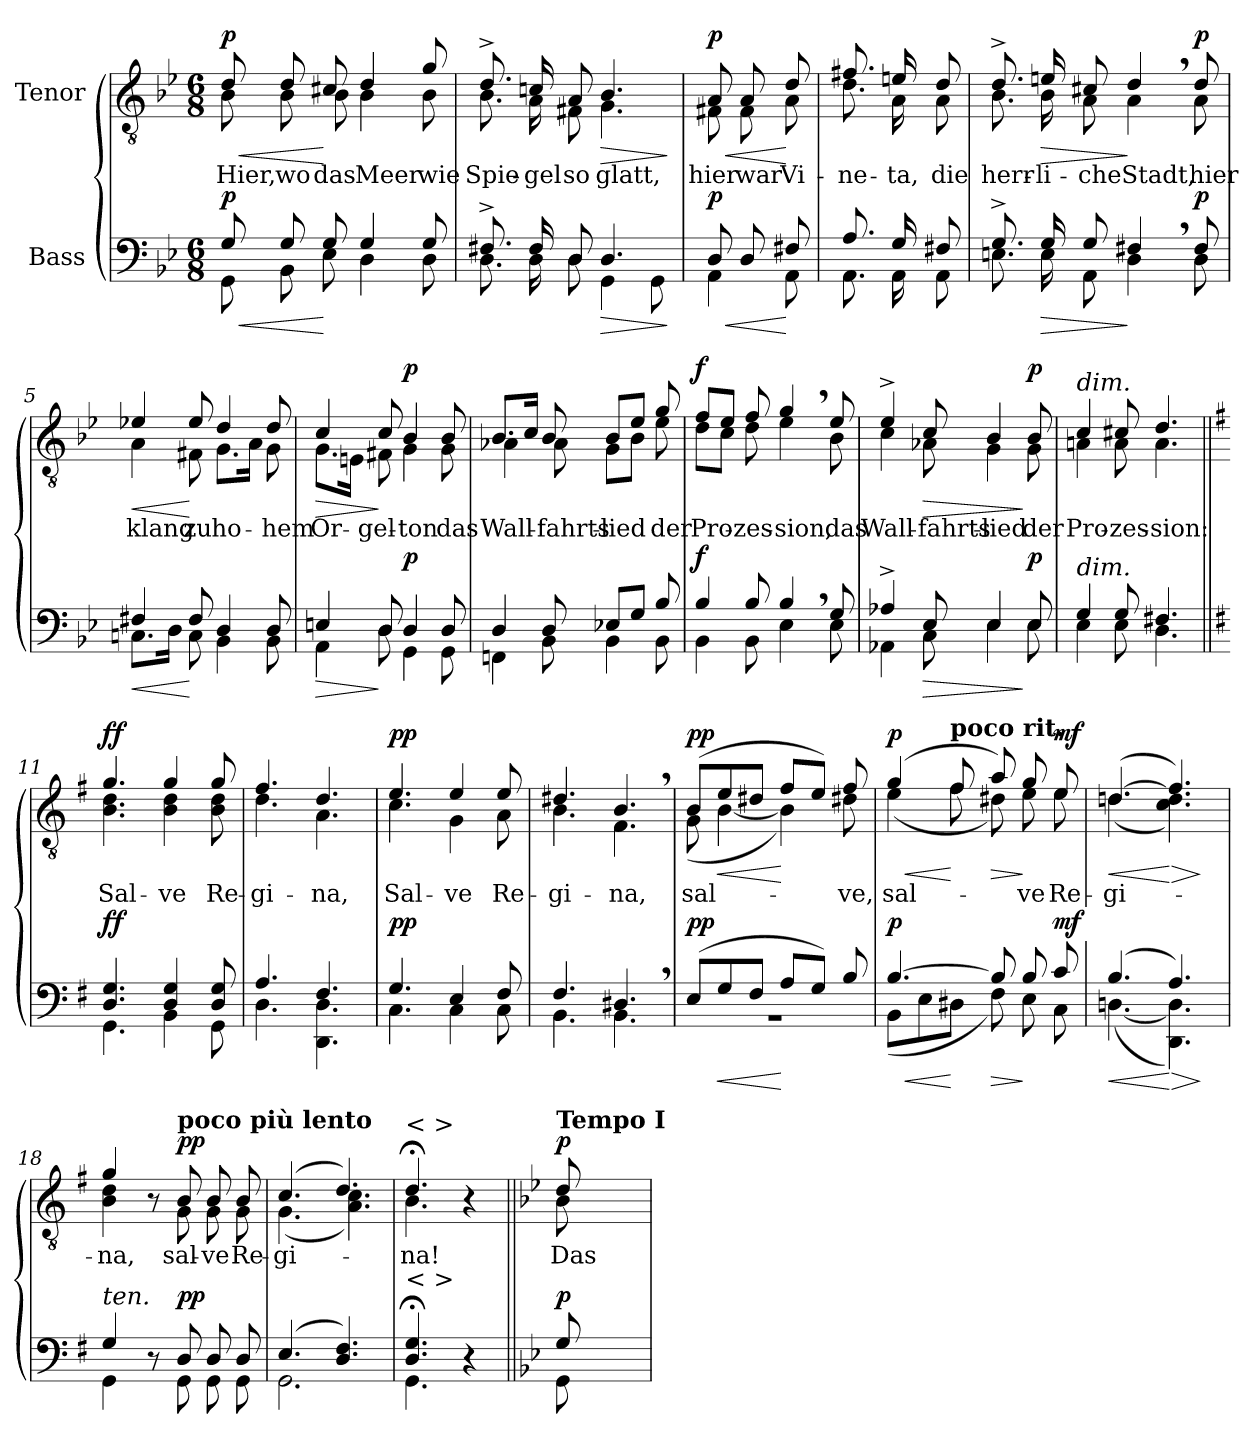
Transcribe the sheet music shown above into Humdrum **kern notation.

**kern	**dynam	**kern	**text	**dynam
*part2	*part2	*part1	*part1	*part1
*staff2	*staff2	*staff1	*staff1	*staff1
*I"Bass	*	*I"Tenor	*	*
*clefF4	*	*clefGv2	*	*
*k[b-e-]	*	*k[b-e-]	*	*
*M6/8	*	*M6/8	*	*
=1	=1	=1	=1	=1
!	!	!LO:TX:a:B:t=Poco moderato	!	!
!	!LO:HP:b	!	!LO:LY:b	!LO:HP:b
*^	*	*^	*	*
!	!	!LO:DY:n=1:a	!	!	!	!LO:DY:n=1:a
8G/	8GG\	< p	8d/	8B-\	Hier,	< p
!	!	!	!	!	!LO:LY:b	!
8G/	8BB-\	.	8d/	8B-\	wo	.
!	!	!	!	!	!LO:LY:b	!
8G/	8E-\	[	8c#X/	8B-\	das	[
!	!	!	!	!	!LO:LY:b	!
4G/	4D\	.	4d/	4B-\	Meer	.
!	!	!	!	!	!LO:LY:b	!
8G/	8D\	.	8g/	8B-\	wie	.
=2	=2	=2	=2	=2	=2	=2
!	!	!	!	!	!LO:LY:b	!
8.F#X^/	8.D\	.	8.d^/	8.B-\	Spie-	.
!	!	!	!	!	!LO:LY:b	!
16F#/	16D\	.	16cn/	16A\	-gel	.
!	!	!	!	!	!LO:LY:b	!
8D/	8D\	.	8A/	8F#X\	so	.
!	!	!LO:HP:b	!	!	!LO:LY:b	!LO:HP:b
4.D/	4GG\	>	4.B-/	4.G\	glatt,	>
.	8GG\	.	.	.	.	.
*v	*v	*	*	*	*	*
*	*	*v	*v	*	*
.	]	.	.	]
=3	=3	=3	=3	=3
!	!LO:HP:b	!	!LO:LY:b	!LO:HP:b
*^	*	*^	*	*
!	!	!LO:DY:n=1:a	!	!	!	!LO:DY:n=1:a
8D/	4AA\	< p	8A/	8F#X\	hier	< p
!	!	!	!	!	!LO:LY:b	!
8D/	.	.	8A/	8F#\	war	.
!	!	!	!	!	!LO:LY:b	!
8F#X/	8AA\	[	8d/	8A\	Vi-	[
!!LO:LB:g=z	!!
=3X1	=3X1	=3X1	=3X1	=3X1	=3X1	=3X1
!	!	!	!	!	!LO:LY:b	!
8.A/	8.AA\	.	8.f#X/	8.d\	-ne-	.
!	!	!	!	!	!LO:LY:b	!
16G/	16AA\	.	16en/	16A\	-ta,	.
!	!	!	!	!	!LO:LY:b	!
8F#X/	8AA\	.	8d/	8A\	die	.
=4	=4	=4	=4	=4	=4	=4
!	!	!	!	!	!LO:LY:b	!
8.G^/	8.En\	.	8.d^/	8.B-\	herr-	.
!	!	!LO:HP:b	!	!	!LO:LY:b	!LO:HP:b
16G/	16E\	>	16en/	16B-\	-li-	>
!	!	!	!	!	!LO:LY:b	!
8G/	8AA\	.	8c#X/	8A\	-che	.
!	!	!	!	!	!LO:LY:b	!
4F#X,/	4D\	]	4d,/	4A\	Stadt,	]
!	!	!LO:DY:a	!	!	!LO:LY:b	!LO:DY:a
8F#/	8D\	p	8d/	8A\	hier	p
=5	=5	=5	=5	=5	=5	=5
!	!	!LO:HP:b	!	!	!LO:LY:b	!LO:HP:b
4F#X/	8.Cn\L	<	4e-X/	4A\	klang	<
.	16D\Jk	.	.	.	.	.
!	!	!	!	!	!LO:LY:b	!
8F#/	8C\	[	8e-/	8F#X\	zu	[
!	!	!	!	!	!LO:LY:b	!
4D/	4BB-\	.	4d/	8.G\L	ho-	.
.	.	.	.	16A\Jk	.	.
!	!	!	!	!	!LO:LY:b	!
8D/	8BB-\	.	8d/	8G\	-hem	.
!!LO:LB:g=z	!!
=6	=6	=6	=6	=6	=6	=6
!	!	!LO:HP:b	!	!	!LO:LY:b	!LO:HP:b
4En/	4AA\	>	4c/	8.G\L	Or-	>
.	.	.	.	16En\Jk	.	.
!	!	!	!	!	!LO:LY:b	!
8D/	8D\	]	8c/	8F#X\	-gel-	]
!	!	!LO:DY:a	!	!	!LO:LY:b	!LO:DY:a
4D/	4GG\	p	4B-/	4G\	-ton	p
!	!	!	!	!	!LO:LY:b	!
8D/	8GG\	.	8B-/	8G\	das	.
=7	=7	=7	=7	=7	=7	=7
!	!	!	!	!	!LO:LY:b	!
4D/	4FFn\	.	8.B-/L	4A-X\	Wall-	.
.	.	.	16c/Jk	.	.	.
!	!	!	!	!	!LO:LY:b	!
8D/	8BB-\	.	8B-/	8A-\	-fahrts-	.
!	!	!	!	!	!LO:LY:b	!
8E-X/L	4BB-\	.	8B-/L	8G\L	-lied	.
8G/J	.	.	8e-/J	8B-\J	.	.
!	!	!	!	!	!LO:LY:b	!
8B-/	8BB-\	.	8g/	8e-\	der	.
=8	=8	=8	=8	=8	=8	=8
!	!	!LO:DY:a	!	!	!LO:LY:b	!LO:DY:a
4B-/	4BB-\	f	8f/L	8d\L	Pro-	f
.	.	.	8e-/J	8c\J	.	.
!	!	!	!	!	!LO:LY:b	!
8B-/	8BB-\	.	8f/	8d\	-zes-	.
!	!	!	!	!	!LO:LY:b	!
4B-,/	4E-\	.	4g,/	4e-\	-sion,	.
!	!	!	!	!	!LO:LY:b	!
8G/	8E-\	.	8e-/	8B-\	das	.
!!LO:LB:g=z	!!
=9	=9	=9	=9	=9	=9	=9
!	!	!	!	!	!LO:LY:b	!
4A-X^/	4AA-X\	.	4e-^/	4c\	Wall-	.
!	!	!LO:HP:b	!	!	!LO:LY:b	!LO:HP:b
8E-/	8C\	>	8c/	8A-X\	-fahrts-	>
!	!	!	!	!	!LO:LY:b	!
4E-/	4E-\	.	4B-/	4G\	-lied	.
!	!	!LO:DY:n=1:a	!	!	!LO:LY:b	!LO:DY:n=1:a
8E-/	8E-\	] p	8B-/	8G\	der	] p
=10	=10	=10	=10	=10	=10	=10
!	!	!	!LO:TX:a:i:t=dim.	!	!	!
!LO:TX:a:i:t=dim.	!	!	!	!	!	!
!	!	!	!	!	!LO:LY:b	!
4G/	4E-\	.	4c/	4An\	Pro-	.
!	!	!	!	!	!LO:LY:b	!
8G/	8E-\	.	8c#X/	8A\	-zes-	.
!	!	!	!	!	!LO:LY:b	!
4.F#X/	4.D\	.	4.d/	4.A\	-sion:	.
=11||	=11||	=11||	=11||	=11||	=11||	=11||
*k[f#]	*	*	*k[f#]	*	*	*
!	!	!LO:DY:a	!	!	!LO:LY:b	!LO:DY:a
4.D/ 4.G/	4.GG\	ff	4.g/	4.B\ 4.d\	Sal-	ff
!	!	!	!	!	!LO:LY:b	!
4D/ 4G/	4BB\	.	4g/	4B\ 4d\	-ve	.
!	!	!	!	!	!LO:LY:b	!
8D/ 8G/	8GG\	.	8g/	8B\ 8d\	Re-	.
=12	=12	=12	=12	=12	=12	=12
!	!	!	!	!	!LO:LY:b	!
4.A/	4.D\	.	4.f#/	4.d\	-gi-	.
!	!	!	!	!	!LO:LY:b	!
4.F#/	4.DD\ 4.D\	.	4.d/	4.A\	-na,	.
!!LO:PB:g=z	!!
=13	=13	=13	=13	=13	=13	=13
!	!	!LO:DY:a	!	!	!LO:LY:b	!LO:DY:a
4.G/	4.C\	pp	4.e/	4.c\	Sal-	pp
!	!	!	!	!	!LO:LY:b	!
4E/	4C\	.	4e/	4G\	-ve	.
!	!	!	!	!	!LO:LY:b	!
8F#/	8C\	.	8e/	8A\	Re-	.
=14	=14	=14	=14	=14	=14	=14
!	!	!	!	!	!LO:LY:b	!
4.F#/	4.BB\	.	4.d#X/	4.B\	-gi-	.
!	!	!	!	!	!LO:LY:b	!
4.D#X,/	4.BB\	.	4.B,/	4.F#\	-na,	.
=15	=15	=15	=15	=15	=15	=15
!	!	!LO:HP:b	!	!	!LO:LY:b	!LO:HP:b
!	!	!LO:DY:n=1:a	!	!	!	!LO:DY:n=1:a
(8E/L	2.r	< pp	(8B/L	(8G\	sal-	< pp
8G/	.	.	8e/	[4B\	.	.
8F#/J	.	.	8d#X/J	.	.	.
8A/L	.	[	8f#/L	4B\])	.	[
8G/J)	.	.	8e/J)	.	.	.
!	!	!	!	!	!LO:LY:b	!
8B/	.	.	8f#/	8d#X\	-ve,	.
=16	=16	=16	=16	=16	=16	=16
!	!	!LO:HP:b	!	!	!LO:LY:b	!LO:HP:b
!	!	!LO:DY:n=1:a	!	!	!	!LO:DY:n=1:a
[4.B/	(8BB\L	< p	(4g/	(4e\	sal-	< p
.	8E\	.	.	.	.	.
!	!	!	!LO:TX:a:B:t=poco rit.	!	!	!
.	8D#X\J	[	8f#/	8f#\	.	[
!	!	!LO:HP:b	!	!	!	!LO:HP:b
8B/]	8F#\)	>	8a/)	8d#X\)	.	>
!	!	!	!	!	!LO:LY:b	!
8B/	8E\	]	8g/	8e\	-ve	]
!	!	!LO:DY:n=2:a	!	!	!LO:LY:b	!LO:DY:n=2:a
8c/	8C\	mf	8e/	8e\	Re-	mf
!!LO:LB:g=z	!!
=17	=17	=17	=17	=17	=17	=17
!	!	!LO:HP:b	!	!	!LO:LY:b	!LO:HP:b
(4.B/	([4.Dn\	<	([4.dn/	(4.d\	-gi-	<
!	!	!LO:HP:n=1:b	!	!	!	!LO:HP:n=1:b
4.A/)	4.DD\ 4.D\])	[ >	4.f#/)	4.c\ 4.d\])	.	[ >
*v	*v	*	*	*	*	*
*	*	*v	*v	*	*
.	]	.	.	]
=18	=18	=18	=18	=18
*^	*	*	*	*
!	!	!	!LO:TX:a:i:t=ten.	!	!
!LO:TX:a:i:t=ten.	!	!	!	!	!
!	!	!	!	!LO:LY:b	!
*	*	*	*^	*	*
4G/	4GG\	.	4g/	4B\ 4d\	-na,	.
8r	8ryy	.	8r	8ryy	.	.
!	!	!	!LO:TX:a:B:t=poco più lento	!	!	!
!	!	!LO:DY:a	!	!	!LO:LY:b	!LO:DY:a
8D/	8GG\	pp	8B/	8G\	sal-	pp
!	!	!	!	!	!LO:LY:b	!
8D/	8GG\	.	8B/	8G\	-ve	.
!	!	!	!	!	!LO:LY:b	!
8D/	8GG\	.	8B/	8G\	Re-	.
=19	=19	=19	=19	=19	=19	=19
!	!	!	!	!	!LO:LY:b	!
(4.E/	2.GG\	.	(4.c/	(4.G\	-gi-	.
4.D/ 4.F#/)	.	.	4.d/)	4.A\ 4.c\)	.	.
=20	=20	=20	=20	=20	=20	=20
!	!	!	!LO:TX:a:t=<  >	!	!	!
!LO:TX:a:t=<  >	!	!	!	!	!	!
!	!	!	!	!	!LO:LY:b	!
4.D/;< 4.G/;<	4.GG\	.	4.d;</	4.B\	-na!	.
4r	4ryy	.	4r	4ryy	.	.
!!LO:LB:g=z	!!
=20X2||	=20X2||	=20X2||	=20X2||	=20X2||	=20X2||	=20X2||
*k[b-e-]	*	*	*k[b-e-]	*	*	*
!	!	!	!LO:TX:a:B:t=Tempo I	!	!	!
!	!	!LO:DY:a	!	!	!LO:LY:b	!LO:DY:a
8G/	8GG\	p	8d/	8B-\	Das	p
*v	*v	*	*	*	*	*
*	*	*v	*v	*	*
=	=	=	=	=
*-	*-	*-	*-	*-
